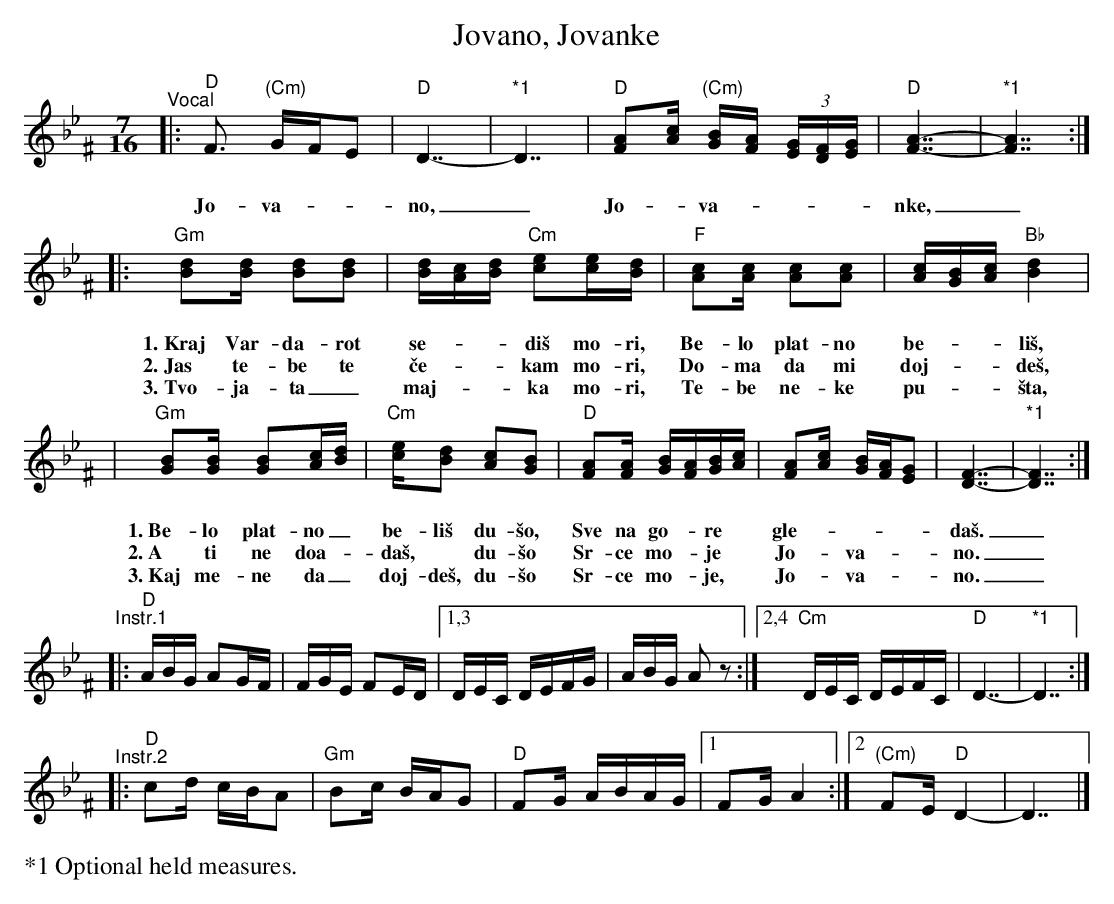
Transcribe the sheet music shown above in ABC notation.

X:1
T: Jovano, Jovanke
M: 7/16
L: 1/16
K: Dphr^F
"^Vocal"\
|: "D"F3 "(Cm)"GFE2 | "D"D7- | "*1"D7 | "D"[A2F2][cA] "(Cm)"[BG][AF] (3[GE][FD][GE] | "D"[A7-F7-] | "*1"[A7F7] :|
w: Jo-va-__no,_ Jo-_va-____nke,_
|: "Gm"[d2B2][dB] [d2B2][d2B2] | [dB][cA][dB] "Cm"[e2c2][ec][dB] | "F"[c2A2][cA] [c2A2][c2A2] | [cA][BG][cA] "Bb"[d4B4] |
w: 1.~Kraj Var-da-rot se-__di\vs mo-ri, Be-lo plat-no be-__li\vs,
w: 2.~Jas te-be te \vce-__kam mo-ri, Do-ma da mi doj-__de\vs,
w: 3.~Tvo-ja-ta_ maj-__ka mo-ri, Te-be ne-ke pu-__\vsta,
| "Gm"[B2G2][BG] [B2G2][cA][dB] | "Cm"[ec][d2B2] [c2A2][B2G2] | "D"[A2F2][AF] [BG][AF][BG][cA] | [A2F2][cA] [BG][AF][G2E2] | [F7-D7-] | "*1"[F7D7] :|
w: 1.~Be-lo plat-no_ be-li\vs du-\vso, Sve na go-*re* gle-____da\vs._
w: 2.~A ti ne doa-_da\vs,* du-\vso Sr-ce mo-*je* Jo-_va-__no._
w: 3.~Kaj me-ne da_ doj-de\vs, du-\vso Sr-ce mo-*je,* Jo-_va-__no._
"^Instr.1"\
|: "D"ABG A2GF | FGE F2ED |1,3 DEC DEFG | ABG A2z2 :|2,4 "Cm"DEC DEFC | "D"D7- | "*1"D7 :|
"^Instr.2"\
|: "D"c2d cBA2 | "Gm"B2c BAG2 | "D"F2G ABAG |1 F2G A4 :|2 "(Cm)"F2E "D"D4- | D7 |]
